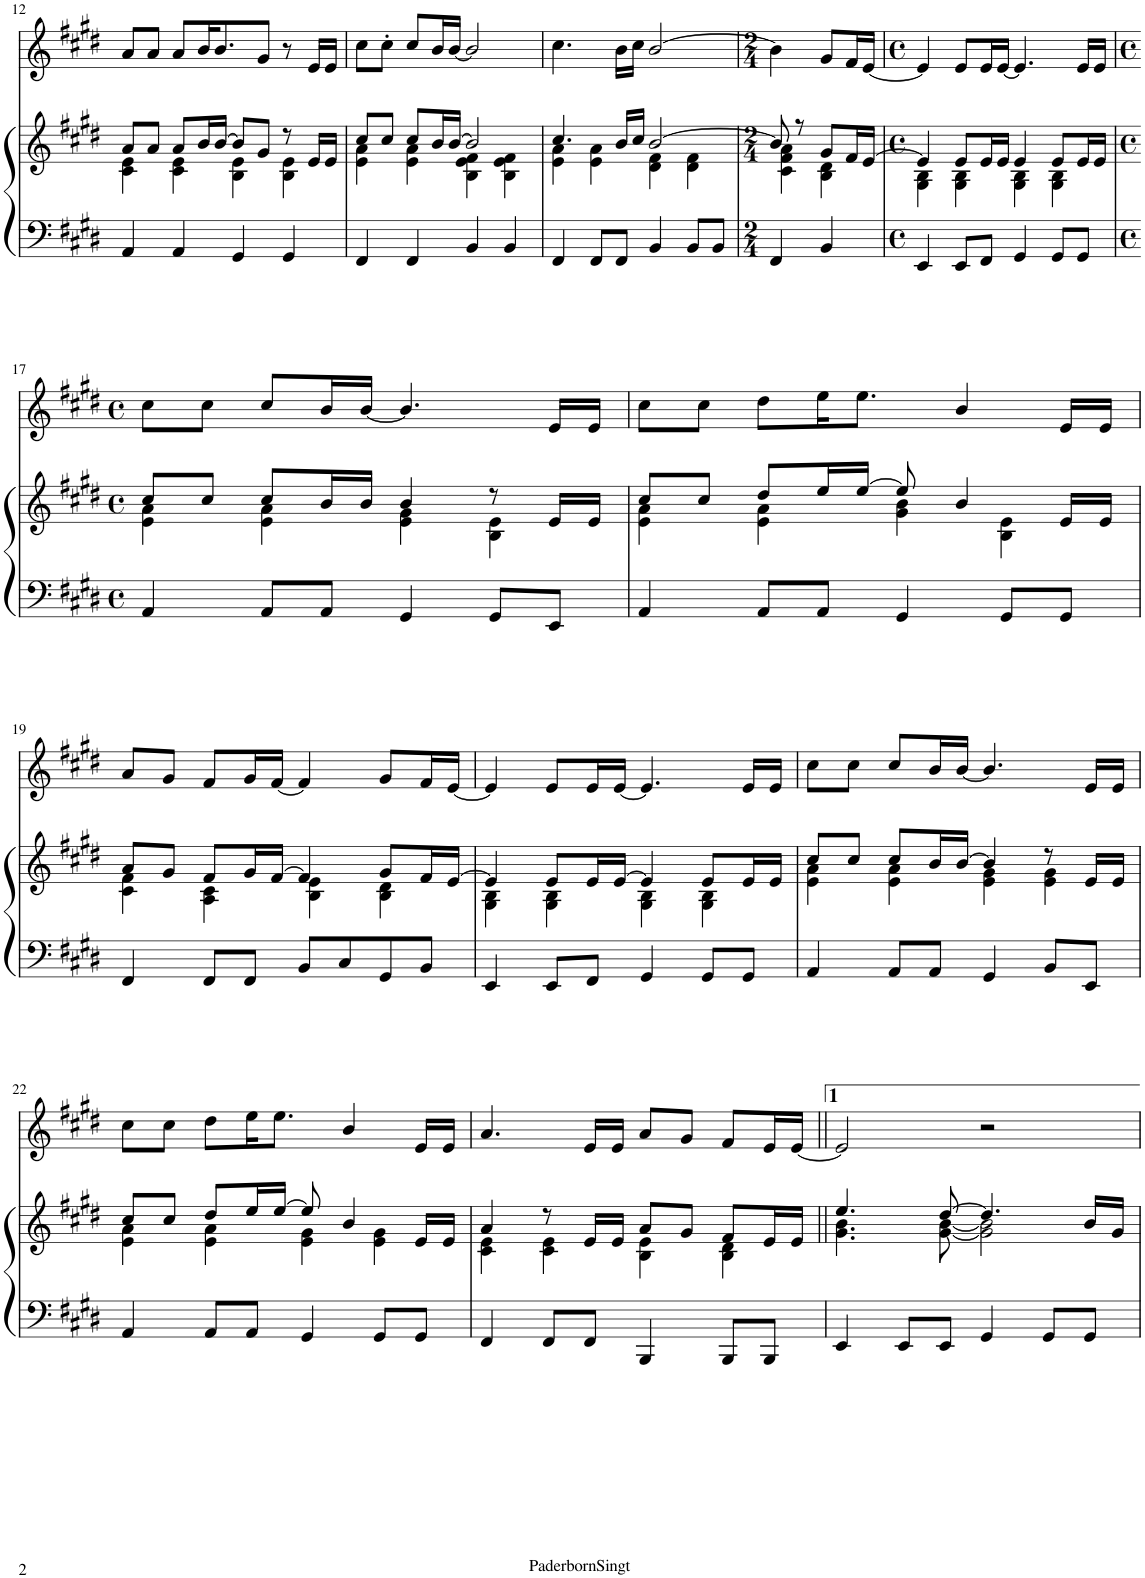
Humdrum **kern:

**kern	**kern	**kern
*part2	*part2	*part1
*staff3	*staff2	*staff1
*I"Piano	*	*I"Voice
*I'Pno	*	*I'V
!!LO:PB:g=z
*clefF4	*clefG2	*clefG2
*k[f#c#g#d#]	*k[f#c#g#d#]	*k[f#c#g#d#]
*M4/4	*M4/4	*M4/4
*met(c)	*met(c)	*met(c)
=12	=12	=12
*	*^	*
4AA/	8a/L	4c#\ 4e\	8a/L
.	8a/J	.	8a/J
4AA/	8a/L	4c#\ 4e\	8a/L
.	16b/L	.	16b/K
.	[>16b/JJ	.	8.b/
4GG#/	8b/L]	4B\ 4e\	.
.	8g#/J	.	8g#/J
4GG#/	8r	4B\ 4e\	8r
.	16e/LL	.	16e/LL
.	16e/JJ	.	16e/JJ
=13	=13	=13	=13
4FF#/	8cc#/L	4e\ 4a\	8cc#\L
.	8cc#/J	.	8cc#'\J
4FF#/	8cc#/L	4e\ 4a\	8cc#/L
.	16b/L	.	16b/L
.	[>16b/JJ	.	[<16b/JJ
4BB/	2b/]	4B\ 4e\ 4f#\	2b/]
4BB/	.	4B\ 4e\ 4f#\	.
=14	=14	=14	=14
4FF#/	4.cc#/	4e\ 4a\	4.cc#\
8FF#/L	.	4e\ 4a\	.
8FF#/J	16b/LL	.	16b\LL
.	16cc#/JJ	.	16cc#\JJ
4BB/	[2b/	4d#\ 4f#\	[2b/
8BB/L	.	4d#\ 4f#\	.
8BB/J	.	.	.
=15	=15	=15	=15
*M2/4	*M2/4	*	*M2/4
4FF#/	8b/]	4c#\ 4f#\ 4a\	4b\]
.	8r	.	.
4BB/	8g#/L	4B\ 4d#\	8g#/L
.	16f#/L	.	16f#/L
.	[16e/JJ	.	[16e/JJ
=16	=16	=16	=16
*M4/4	*M4/4	*	*M4/4
*met(c)	*met(c)	*	*met(c)
4EE/	4e/]	4G#\ 4B\	4e/]
8EE/L	8e/L	4G#\ 4B\	8e/L
8FF#/J	16e/L	.	16e/L
.	16e/JJ	.	[<16e/JJ
4GG#/	4e/	4G#\ 4B\	4.e/]
8GG#/L	8e/L	4G#\ 4B\	.
8GG#/J	16e/L	.	16e/LL
.	16e/JJ	.	16e/JJ
!!LO:LB:g=z
=17	=17	=17	=17
*M4/4	*M4/4	*	*M4/4
*met(c)	*met(c)	*	*met(c)
4AA/	8cc#/L	4e\ 4a\	8cc#\L
.	8cc#/J	.	8cc#\J
8AA/L	8cc#/L	4e\ 4a\	8cc#/L
8AA/J	16b/L	.	16b/L
.	16b/JJ	.	[<16b/JJ
4GG#/	4b/	4e\ 4g#\	4.b/]
8GG#/L	8r	4B\ 4e\	.
8EE/J	16e/LL	.	16e/LL
.	16e/JJ	.	16e/JJ
=18	=18	=18	=18
4AA/	8cc#/L	4e\ 4a\	8cc#\L
.	8cc#/J	.	8cc#\J
8AA/L	8dd#/L	4e\ 4a\	8dd#\L
8AA/J	16ee/L	.	16ee\K
.	[>16ee/JJ	.	8.ee\J
4GG#/	8ee/]	4g#\ 4b\	.
.	4b/	.	4b/
8GG#/L	.	4B\ 4e\	.
8GG#/J	16e/LL	.	16e/LL
.	16e/JJ	.	16e/JJ
!!LO:LB:g=z
=19	=19	=19	=19
4FF#/	8a/L	4c#\ 4f#\	8a/L
.	8g#/J	.	8g#/J
8FF#/L	8f#/L	4A\ 4c#\	8f#/L
8FF#/J	16g#/L	.	16g#/L
.	[>16f#/JJ	.	[<16f#/JJ
8BB/L	4f#/]	4B\ 4e\	4f#/]
8C#/	.	.	.
8GG#/	8g#/L	4B\ 4d#\	8g#/L
8BB/J	16f#/L	.	16f#/L
.	[>16e/JJ	.	[<16e/JJ
=20	=20	=20	=20
4EE/	4e/]	4G#\ 4B\	4e/]
8EE/L	8e/L	4G#\ 4B\	8e/L
8FF#/J	16e/L	.	16e/L
.	[>16e/JJ	.	[<16e/JJ
4GG#/	4e/]	4G#\ 4B\	4.e/]
8GG#/L	8e/L	4G#\ 4B\	.
8GG#/J	16e/L	.	16e/LL
.	16e/JJ	.	16e/JJ
=21	=21	=21	=21
4AA/	8cc#/L	4e\ 4a\	8cc#\L
.	8cc#/J	.	8cc#\J
8AA/L	8cc#/L	4e\ 4a\	8cc#/L
8AA/J	16b/L	.	16b/L
.	[>16b/JJ	.	[<16b/JJ
4GG#/	4b/]	4e\ 4g#\	4.b/]
8BB/L	8r	4e\ 4g#\	.
8EE/J	16e/LL	.	16e/LL
.	16e/JJ	.	16e/JJ
!!LO:LB:g=z
=22	=22	=22	=22
4AA/	8cc#/L	4e\ 4a\	8cc#\L
.	8cc#/J	.	8cc#\J
8AA/L	8dd#/L	4e\ 4a\	8dd#\L
8AA/J	16ee/L	.	16ee\K
.	[>16ee/JJ	.	8.ee\J
4GG#/	8ee/]	4e\ 4g#\	.
.	4b/	.	4b/
8GG#/L	.	4e\ 4g#\	.
8GG#/J	16e/LL	.	16e/LL
.	16e/JJ	.	16e/JJ
=23	=23	=23	=23
4FF#/	4a/	4c#\ 4e\	4.a/
8FF#/L	8r	4c#\ 4e\	.
8FF#/J	16e/LL	.	16e/LL
.	16e/JJ	.	16e/JJ
4BBB/	8a/L	4B\ 4e\	8a/L
.	8g#/J	.	8g#/J
8BBB/L	8f#/L	4B\ 4d#\	8f#/L
8BBB/J	16e/L	.	16e/L
.	16e/JJ	.	[<16e/JJ
=24||	=24||	=24||	=24||
4EE/	4.ee/	4.g#\ 4.b\	2e/]
8EE/L	.	.	.
8EE/J	[>8dd#/	[<8g#\ [<8b\	.
4GG#/	4.dd#/]	2g#\] 2b\]	2r
8GG#/L	.	.	.
8GG#/J	16b/LL	.	.
.	16g#/JJ	.	.
*	*v	*v	*
=	=	=
*-	*-	*-
